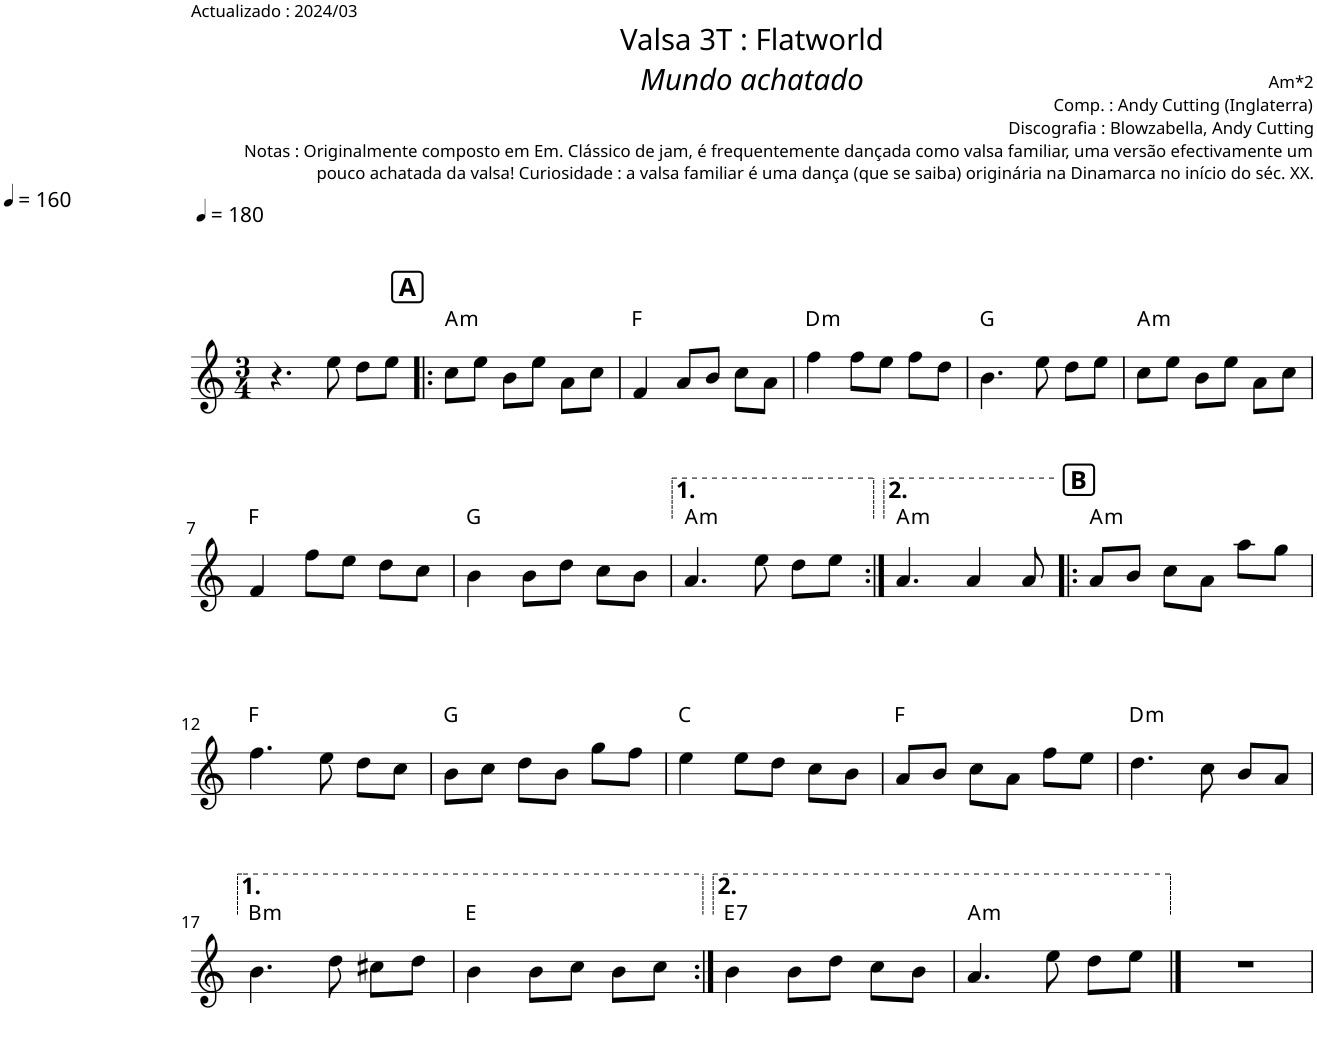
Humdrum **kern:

**kern	**harte
*part1	*part1
*staff1	*
*I"Piano	*
*I'Pno.	*
*clefG2	*
*k[]	*
*M3/4	*
*MM180	*
=1	=1
4.r	.
8ee\	.
8dd\L	.
8ee\J	.
=2!|:	=2!|:
!!LO:REH:place=s1:a:B:cj:fs=12:t=A
*MM160	*
!	!LO:H:kt=m
8cc\L	A:min
8ee\J	.
8b\L	.
8ee\J	.
8a\L	.
8cc\J	.
=3	=3
4f/	F:maj
8a/L	.
8b/J	.
8cc\L	.
8a\J	.
=4	=4
!	!LO:H:kt=m
4ff\	D:min
8ff\L	.
8ee\J	.
8ff\L	.
8dd\J	.
=5	=5
4.b\	G:maj
8ee\	.
8dd\L	.
8ee\J	.
=6	=6
!	!LO:H:kt=m
8cc\L	A:min
8ee\J	.
8b\L	.
8ee\J	.
8a\L	.
8cc\J	.
!!LO:LB:g=z
=7	=7
4f/	F:maj
8ff\L	.
8e\J	.
8dd\L	.
8cc\J	.
=8	=8
4b\	G:maj
8b\L	.
8dd\J	.
8cc\L	.
8b\J	.
=9	=9
!	!LO:H:kt=m
4.a/	A:min
8ee\	.
8dd\L	.
8ee\J	.
!!LO:REH:place=s1:a:B:cj:fs=12:t=B
=10:|!	=10:|!
!	!LO:H:kt=m
4.a/	A:min
4a/	.
8a/	.
=11!|:	=11!|:
!	!LO:H:kt=m
8a/L	A:min
8b/J	.
8cc\L	.
8a\J	.
8aa\L	.
8gg\J	.
!!LO:LB:g=z
=12	=12
4.ff\	F:maj
8ee\	.
8dd\L	.
8cc\J	.
=13	=13
8b\L	G:maj
8cc\J	.
8dd\L	.
8b\J	.
8gg\L	.
8ff\J	.
=14	=14
4ee\	C:maj
8ee\L	.
8dd\J	.
8cc\L	.
8b\J	.
=15	=15
8a/L	F:maj
8b/J	.
8cc\L	.
8a\J	.
8ff\L	.
8ee\J	.
=16	=16
!	!LO:H:kt=m
4.dd\	D:min
8cc\	.
8b/L	.
8a/J	.
!!LO:LB:g=z
=17	=17
!	!LO:H:kt=m
4.b\	B:min
8dd\	.
8cc#X\L	.
8dd\J	.
=18	=18
4b\	E:maj
8b\L	.
8cc\J	.
8b\L	.
8cc\J	.
=19:|!	=19:|!
!	!LO:H:kt=7
4b\	E:7
8b\L	.
8dd\J	.
8cc\L	.
8b\J	.
=20	=20
!	!LO:H:kt=m
4.a/	A:min
8ee\	.
8dd\L	.
8ee\J	.
==21	==21
2.r	.
=	=
*-	*-
